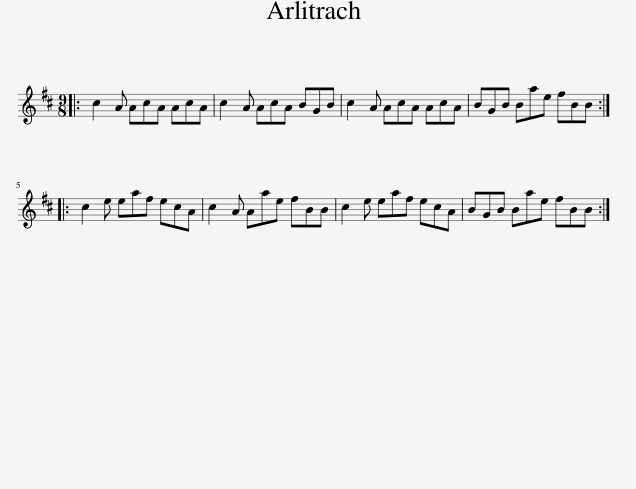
X:1
L:1/8
M:9/8
I:linebreak $
K:D
V:1 treble
V:1
|: c2 A AcA AcA | c2 A AcA BGB | c2 A AcA AcA | BGB Bae fBB ::$ c2 e eaf ecA | %5
 c2 A Aae fBB | c2 e eaf ecA | BGB Bae fBB :| %8
